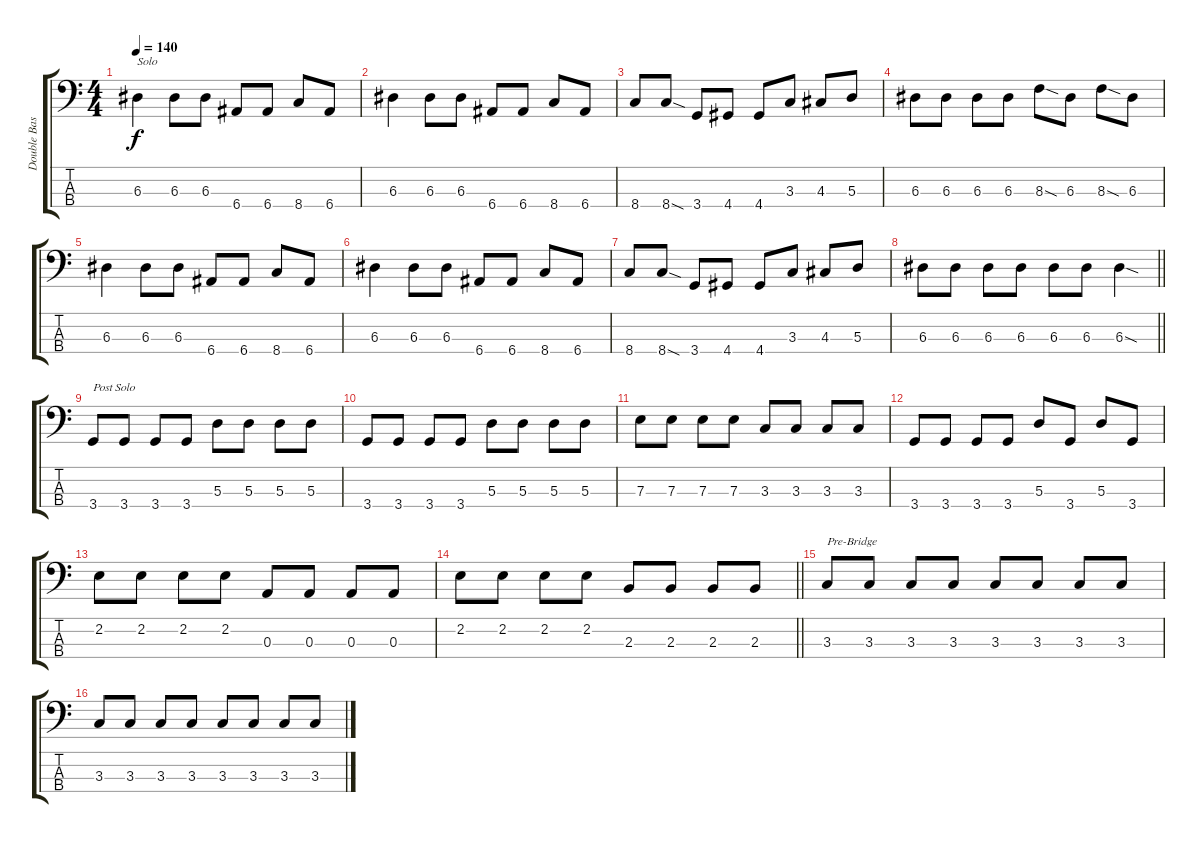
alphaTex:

\track ("Double Bass" "Double Bas") {instrument fretlessbass}
\staff {score tabs}
\tuning (G2 D2 A1 E1) {hide}
\ts (4 4)
\tempo 140
\clef f4
\ks c
6.3.4{txt "Solo" dy f} 6.3.8 6.3.8 6.4.8 6.4.8 8.4.8 6.4.8 |
6.3.4 6.3.8 6.3.8 6.4.8 6.4.8 8.4.8 6.4.8 |
8.4.8 8.4{sod}.8 3.4.8 4.4.8 4.4.8 3.3.8 4.3.8 5.3.8 |
6.3.8 6.3.8 6.3.8 6.3.8 8.3{sod}.8 6.3.8 8.3{sod}.8 6.3.8 |
6.3.4 6.3.8 6.3.8 6.4.8 6.4.8 8.4.8 6.4.8 |
6.3.4 6.3.8 6.3.8 6.4.8 6.4.8 8.4.8 6.4.8 |
8.4.8 8.4{sod}.8 3.4.8 4.4.8 4.4.8 3.3.8 4.3.8 5.3.8 |
\barLineRight lightlight
6.3.8 6.3.8 6.3.8 6.3.8 6.3.8 6.3.8 6.3{sod}.4 |
3.4.8{txt "Post Solo"} 3.4.8 3.4.8 3.4.8 5.3.8 5.3.8 5.3.8 5.3.8 |
3.4.8 3.4.8 3.4.8 3.4.8 5.3.8 5.3.8 5.3.8 5.3.8 |
7.3.8 7.3.8 7.3.8 7.3.8 3.3.8 3.3.8 3.3.8 3.3.8 |
3.4.8 3.4.8 3.4.8 3.4.8 5.3.8 3.4.8 5.3.8 3.4.8 |
2.2.8 2.2.8 2.2.8 2.2.8 0.3.8 0.3.8 0.3.8 0.3.8 |
\barLineRight lightlight
2.2.8 2.2.8 2.2.8 2.2.8 2.3.8 2.3.8 2.3.8 2.3.8 |
3.3.8{txt "Pre-Bridge"} 3.3.8 3.3.8 3.3.8 3.3.8 3.3.8 3.3.8 3.3.8 |
3.3.8 3.3.8 3.3.8 3.3.8 3.3.8 3.3.8 3.3.8 3.3.8
